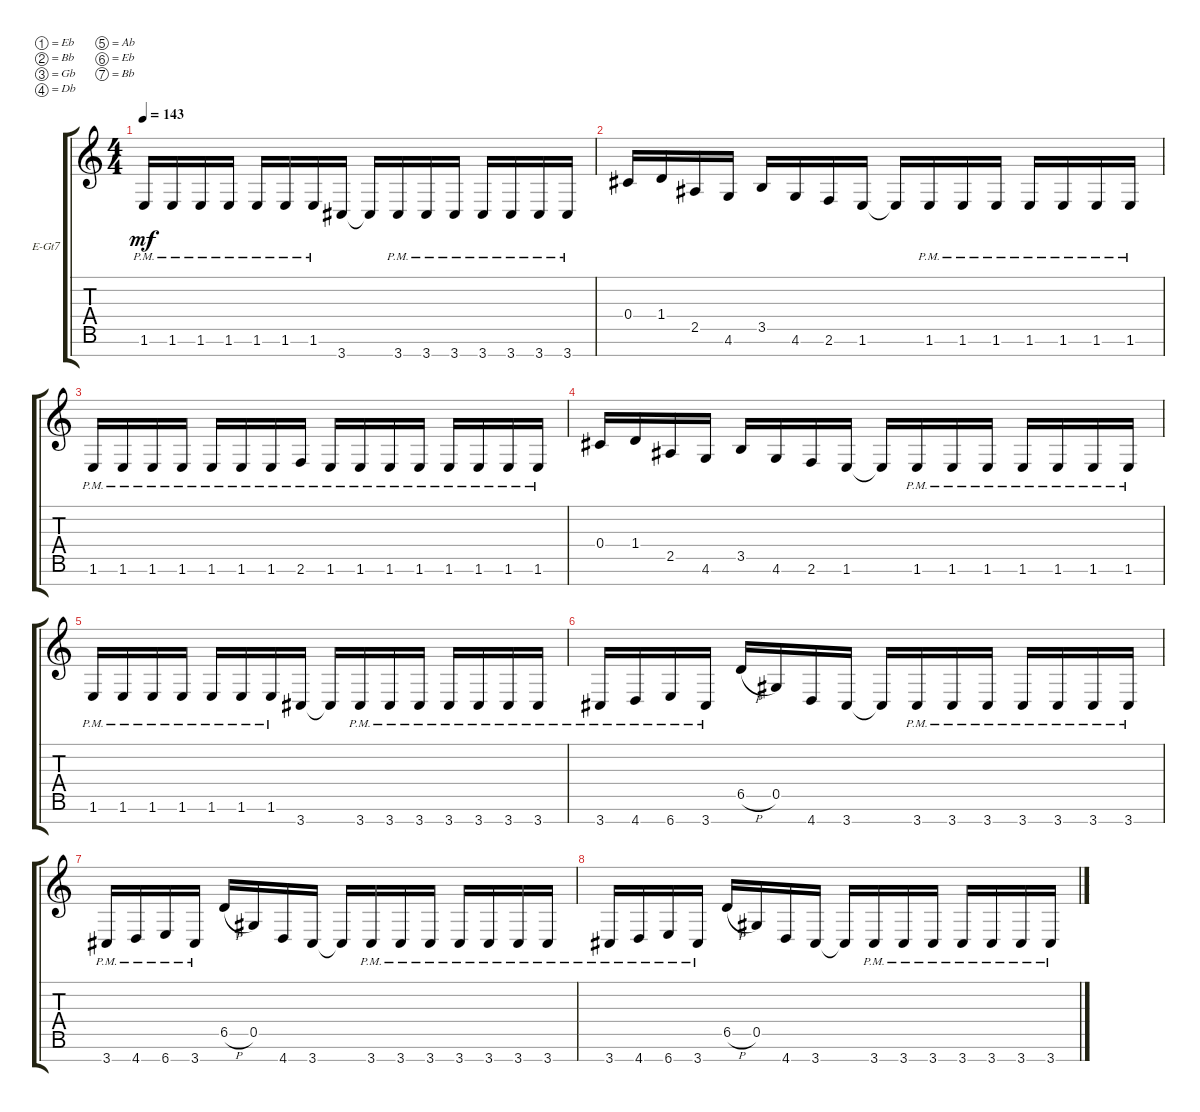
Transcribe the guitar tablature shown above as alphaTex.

\bracketExtendMode groupsimilarinstruments
\firstSystemTrackNameOrientation horizontal
\otherSystemsTrackNameOrientation horizontal
\track ("left" "E-Gt7") {instrument distortionguitar}
\staff {score tabs}
\tuning (Eb4 Bb3 Gb3 Db3 Ab2 Eb2 Bb1)
\ts (4 4)
\tempo 143
\clef g2
\ks c
1.6{pm}.16{dy mf} 1.6{pm}.16 1.6{pm}.16 1.6{pm}.16 1.6{pm}.16 1.6{pm}.16 1.6{pm}.16 3.7.16 3.7{t}.16 3.7{pm}.16 3.7{pm}.16 3.7{pm}.16 3.7{pm}.16 3.7{pm}.16 3.7{pm}.16 3.7{pm}.16 |
0.4.16 1.4.16 2.5.16 4.6.16 3.5.16 4.6.16 2.6.16 1.6.16 1.6{t}.16 1.6{pm}.16 1.6{pm}.16 1.6{pm}.16 1.6{pm}.16 1.6{pm}.16 1.6{pm}.16 1.6{pm}.16 |
1.6{pm}.16 1.6{pm}.16 1.6{pm}.16 1.6{pm}.16 1.6{pm}.16 1.6{pm}.16 1.6{pm}.16 2.6{pm}.16 1.6{pm}.16 1.6{pm}.16 1.6{pm}.16 1.6{pm}.16 1.6{pm}.16 1.6{pm}.16 1.6{pm}.16 1.6{pm}.16 |
0.4.16 1.4.16 2.5.16 4.6.16 3.5.16 4.6.16 2.6.16 1.6.16 1.6{t}.16 1.6{pm}.16 1.6{pm}.16 1.6{pm}.16 1.6{pm}.16 1.6{pm}.16 1.6{pm}.16 1.6{pm}.16 |
1.6{pm}.16 1.6{pm}.16 1.6{pm}.16 1.6{pm}.16 1.6{pm}.16 1.6{pm}.16 1.6{pm}.16 3.7.16 3.7{t}.16 3.7{pm}.16 3.7{pm}.16 3.7{pm}.16 3.7{pm}.16 3.7{pm}.16 3.7{pm}.16 3.7{pm}.16 |
3.7{pm}.16 4.7{pm}.16 6.7{pm}.16 3.7{pm}.16 6.5{h}.16 0.5.16 4.7.16 3.7.16 3.7{t}.16 3.7{pm}.16 3.7{pm}.16 3.7{pm}.16 3.7{pm}.16 3.7{pm}.16 3.7{pm}.16 3.7{pm}.16 |
3.7{pm}.16 4.7{pm}.16 6.7{pm}.16 3.7{pm}.16 6.5{h}.16 0.5.16 4.7.16 3.7.16 3.7{t}.16 3.7{pm}.16 3.7{pm}.16 3.7{pm}.16 3.7{pm}.16 3.7{pm}.16 3.7{pm}.16 3.7{pm}.16 |
3.7{pm}.16 4.7{pm}.16 6.7{pm}.16 3.7{pm}.16 6.5{h}.16 0.5.16 4.7.16 3.7.16 3.7{t}.16 3.7{pm}.16 3.7{pm}.16 3.7{pm}.16 3.7{pm}.16 3.7{pm}.16 3.7{pm}.16 3.7{pm}.16
